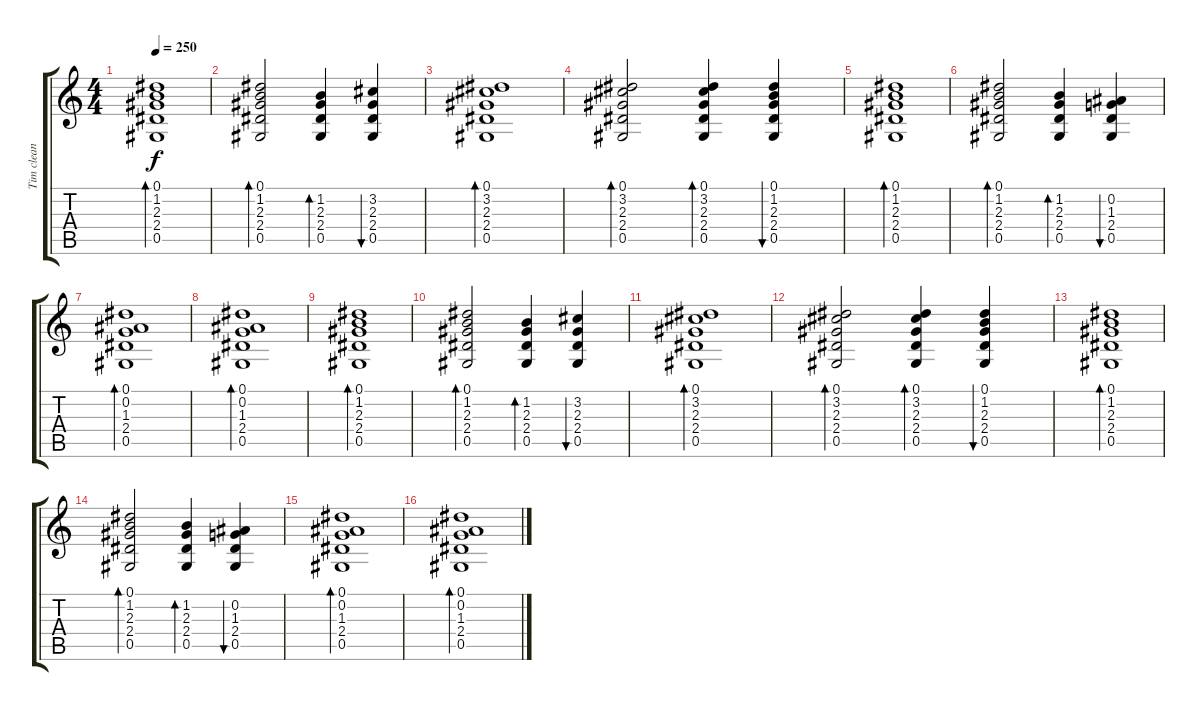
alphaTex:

\track ("Tim clean" "Tim clean") {instrument electricguitarclean}
\staff {score tabs}
\tuning (Eb4 Bb3 Gb3 Db3 Ab2 Eb2) {hide}
\ts (4 4)
\tempo 250
\clef g2
\ks c
(0.1 1.2 2.3 2.4 0.5).1{bd 480 dy f} |
(0.1 1.2 2.3 2.4 0.5).2{bd 60} (1.2 2.3 2.4 0.5).4{bd 120} (3.2 2.3 2.4 0.5).4{bu 120} |
(0.1 3.2 2.3 2.4 0.5).1{bd 480} |
(0.1 3.2 2.3 2.4 0.5).2{bd 120} (0.1 3.2 2.3 2.4 0.5).4{bd 60} (0.1 1.2 2.3 2.4 0.5).4{bu 30} |
(0.1 1.2 2.3 2.4 0.5).1{bd 480} |
(0.1 1.2 2.3 2.4 0.5).2{bd 30} (1.2 2.3 2.4 0.5).4{bd 30} (0.2 1.3 2.4 0.5).4{bu 60} |
(0.1 0.2 1.3 2.4 0.5).1{bd 120} |
(0.1 0.2 1.3 2.4 0.5).1{bd 30} |
(0.1 1.2 2.3 2.4 0.5).1{bd 480} |
(0.1 1.2 2.3 2.4 0.5).2{bd 60} (1.2 2.3 2.4 0.5).4{bd 120} (3.2 2.3 2.4 0.5).4{bu 120} |
(0.1 3.2 2.3 2.4 0.5).1{bd 480} |
(0.1 3.2 2.3 2.4 0.5).2{bd 120} (0.1 3.2 2.3 2.4 0.5).4{bd 60} (0.1 1.2 2.3 2.4 0.5).4{bu 30} |
(0.1 1.2 2.3 2.4 0.5).1{bd 480} |
(0.1 1.2 2.3 2.4 0.5).2{bd 30} (1.2 2.3 2.4 0.5).4{bd 30} (0.2 1.3 2.4 0.5).4{bu 60} |
(0.1 0.2 1.3 2.4 0.5).1{bd 120} |
(0.1 0.2 1.3 2.4 0.5).1{bd 30}
